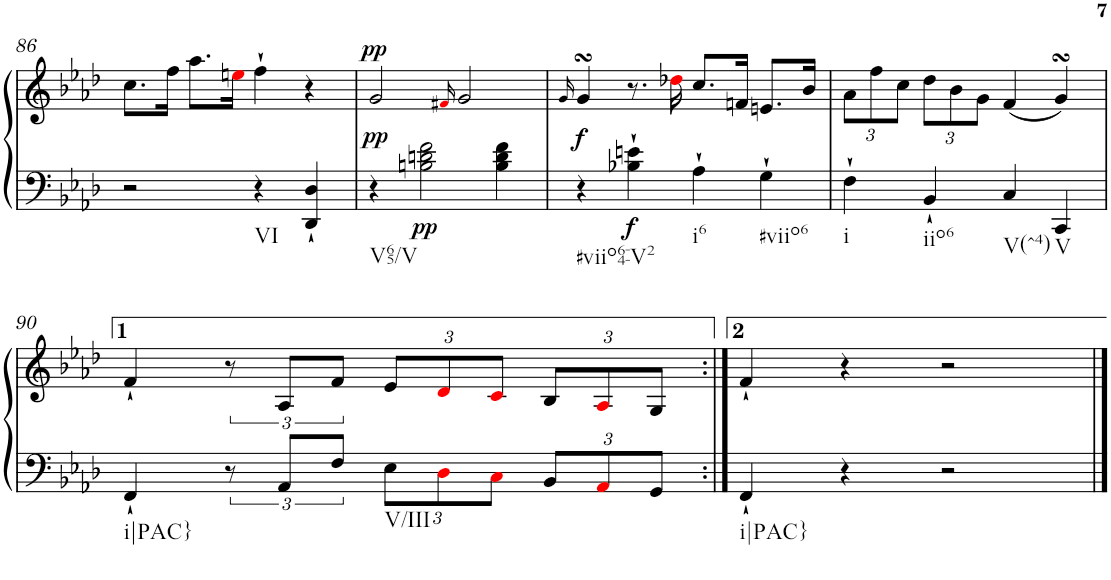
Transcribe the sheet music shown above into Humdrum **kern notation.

**kern	**kern	**dynam
*part1	*part1	*part1
*staff2	*staff1	*staff1/2
*I"Harpsichord	*	*
*I'Hch.	*	*
!!LO:PB:g=z
*clefF4	*clefG2	*
*k[b-e-a-d-]	*k[b-e-a-d-]	*
*f:	*f:	*
*M4/4	*M4/4	*
*met(c)	*met(c)	*
=86	=86	=86
2r	8.cc\L	.
.	16ff\Jk	.
.	8.aa-\L	.
.	16eeni\Jk	.
!LO:TX:b:t=VI	!	!
4r	4ff`\	.
4DD-/` 4D-/`	4r	.
=87	=87	=87
!LO:TX:b:t=V65/V	!	!
!	!	!LO:DY:a
!	!	!LO:DY:n=1:b
4r	2g/	pp pp
!	!	!LO:DY:n=2:b=2
2Bn\ 2dn\ 2f\	.	pp
.	16qf#Xi/	.
.	2g/	.
4B\ 4d\ 4f\	.	.
=88	=88	=88
.	16qg/	.
!LO:TX:b:t=#viio64-V2	!	!
!	!	!LO:DY:b
4r	4gsSsS/	f
!	!	!LO:DY:b=2
4B-X\` 4en\`	8.r	f
.	16dd-Xi\	.
!LO:TX:b:t=i6	!	!
4A-`\	8.cc/L	.
.	16fn/Jk	.
!LO:TX:b:t=#viio6	!	!
4G`\	8.en/L	.
.	16b-/Jk	.
=89	=89	=89
*	*Xbrackettup	*
!LO:TX:b:t=i	!	!
4F`\	12a-\L	.
.	12ff\	.
.	12cc\J	.
!LO:TX:b:t=iio6	!	!
4BB-`/	12dd-\L	.
.	12b-\	.
.	12g\J	.
!LO:TX:b:t=V(^4)	!	!
4C/	(<4f/	.
!LO:TX:b:t=V	!	!
4CC/	4gsSsS/)	.
!!LO:LB:g=z
=90	=90	=90
!LO:TX:b:t=i|PAC}	!	!
4FF`/	4f`/	.
*	*brackettup	*
12r	12r	.
12AA-/L	12A-/L	.
12F/J	12f/J	.
*Xbrackettup	*Xbrackettup	*
!LO:TX:b:t=V/III	!	!
12E-\L	12e-/L	.
12D-i\	12d-i/	.
12Ci\J	12ci/J	.
12BB-/L	12B-/L	.
12AA-i/	12A-i/	.
12GG/J	12G/J	.
=90X2:|!	=90X2:|!	=90X2:|!
!LO:TX:b:t=i|PAC}	!	!
4FF`/	4f`/	.
4r	4r	.
2r	2r	.
==	==	==
*-	*-	*-
